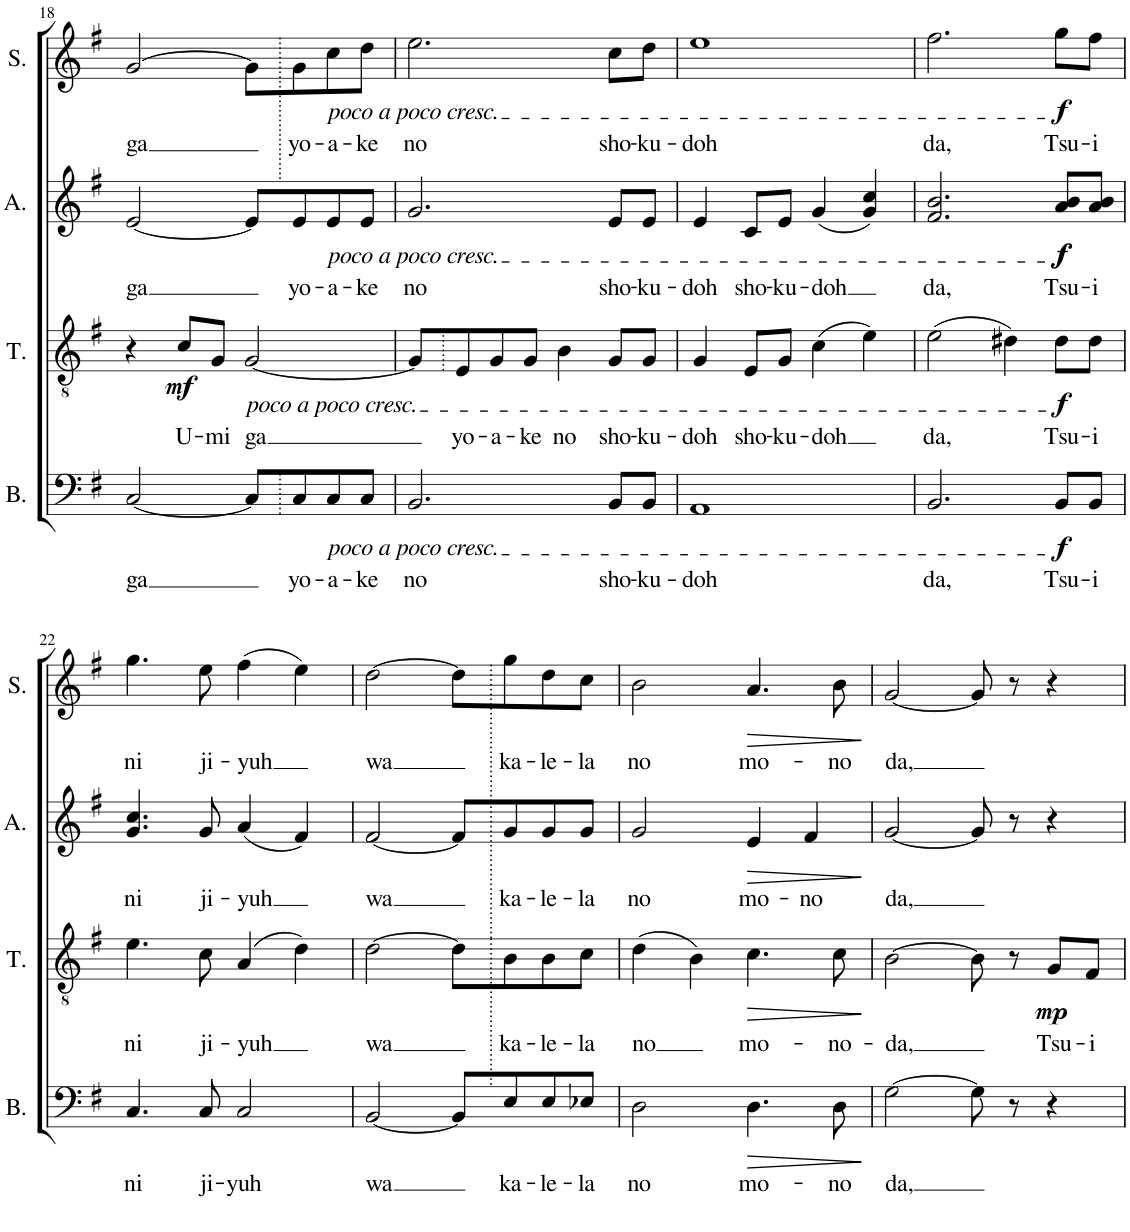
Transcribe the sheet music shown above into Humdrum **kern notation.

**kern	**text	**dynam	**kern	**text	**dynam	**kern	**text	**dynam	**kern	**text	**dynam
*part4	*part4	*part4	*part3	*part3	*part3	*part2	*part2	*part2	*part1	*part1	*part1
*staff4	*staff4	*staff4	*staff3	*staff3	*staff3	*staff2	*staff2	*staff2	*staff1	*staff1	*staff1
*I"Bass	*	*	*I"Tenor	*	*	*I"Alto	*	*	*I"Soprano	*	*
*I'B.	*	*	*I'T.	*	*	*I'A.	*	*	*I'S.	*	*
!!LO:PB:g=z
*clefF4	*	*	*clefGv2	*	*	*clefG2	*	*	*clefG2	*	*
*k[f#]	*	*	*k[f#]	*	*	*k[f#]	*	*	*k[f#]	*	*
*M4/4	*	*	*M4/4	*	*	*M4/4	*	*	*M4/4	*	*
*met(c)	*	*	*met(c)	*	*	*met(c)	*	*	*met(c)	*	*
=18	=18	=18	=18	=18	=18	=18	=18	=18	=18	=18	=18
!	!LO:LY:b	!	!	!	!	!	!LO:LY:b	!	!	!LO:LY:b	!
[2C/	ga	.	4r	.	.	[2e/	ga	.	[2g/	ga	.
!	!	!	!	!LO:LY:b	!LO:DY:b	!	!	!	!	!	!
.	.	.	8c/L	U-	mf	.	.	.	.	.	.
!	!	!	!	!LO:LY:b	!	!	!	!	!	!	!
.	.	.	8G/J	-mi	.	.	.	.	.	.	.
!	!	!	!LO:TX:b:i:t=poco a poco cresc.	!	!	!	!	!	!	!	!
!	!	!	!	!LO:LY:b	!	!	!	!	!	!	!
8C/L]	.	.	[2G/	ga	.	8e/L]	.	.	8g\L]	.	.
!	!LO:LY:b	!	!	!	!	!	!LO:LY:b	!	!	!LO:LY:b	!
8C/	yo-	.	.	.	.	8e/	yo-	.	8g\	yo-	.
!	!	!	!	!	!	!	!	!	!LO:TX:b:i:t=poco a poco cresc.	!	!
!	!	!	!	!	!	!LO:TX:b:i:t=poco a poco cresc.	!	!	!	!	!
!LO:TX:b:i:t=poco a poco cresc.	!	!	!	!	!	!	!	!	!	!	!
!	!LO:LY:b	!	!	!	!	!	!LO:LY:b	!	!	!LO:LY:b	!
8C/	-a-	.	.	.	.	8e/	-a-	.	8cc\	-a-	.
!	!LO:LY:b	!	!	!	!	!	!LO:LY:b	!	!	!LO:LY:b	!
8C/J	-ke	.	.	.	.	8e/J	-ke	.	8dd\J	-ke	.
=19	=19	=19	=19	=19	=19	=19	=19	=19	=19	=19	=19
!	!LO:LY:b	!	!	!	!	!	!LO:LY:b	!	!	!LO:LY:b	!
2.BB/	no	.	8G/L]	.	.	2.g/	no	.	2.ee\	no	.
!	!	!	!	!LO:LY:b	!	!	!	!	!	!	!
.	.	.	8E/	yo-	.	.	.	.	.	.	.
!	!	!	!	!LO:LY:b	!	!	!	!	!	!	!
.	.	.	8G/	-a-	.	.	.	.	.	.	.
!	!	!	!	!LO:LY:b	!	!	!	!	!	!	!
.	.	.	8G/J	-ke	.	.	.	.	.	.	.
!	!	!	!	!LO:LY:b	!	!	!	!	!	!	!
.	.	.	4B\	no	.	.	.	.	.	.	.
!	!LO:LY:b	!	!	!LO:LY:b	!	!	!LO:LY:b	!	!	!LO:LY:b	!
8BB/L	sho-	.	8G/L	sho-	.	8e/L	sho-	.	8cc\L	sho-	.
!	!LO:LY:b	!	!	!LO:LY:b	!	!	!LO:LY:b	!	!	!LO:LY:b	!
8BB/J	-ku-	.	8G/J	-ku-	.	8e/J	-ku-	.	8dd\J	-ku-	.
=20	=20	=20	=20	=20	=20	=20	=20	=20	=20	=20	=20
!	!LO:LY:b	!	!	!LO:LY:b	!	!	!LO:LY:b	!	!	!LO:LY:b	!
1AA	-doh	.	4G/	-doh	.	4e/	-doh	.	1ee	-doh	.
!	!	!	!	!LO:LY:b	!	!	!LO:LY:b	!	!	!	!
.	.	.	8E/L	sho-	.	8c/L	sho-	.	.	.	.
!	!	!	!	!LO:LY:b	!	!	!LO:LY:b	!	!	!	!
.	.	.	8G/J	-ku-	.	8e/J	-ku-	.	.	.	.
!	!	!	!	!LO:LY:b	!	!	!LO:LY:b	!	!	!	!
.	.	.	(4c\	-doh	.	(4g/	-doh	.	.	.	.
.	.	.	4e\)	.	.	4g/ 4cc/)	.	.	.	.	.
=21	=21	=21	=21	=21	=21	=21	=21	=21	=21	=21	=21
!	!LO:LY:b	!	!	!LO:LY:b	!	!	!LO:LY:b	!	!	!LO:LY:b	!
2.BB/	da,	.	(2e\	da,	.	2.f#/ 2.b/	da,	.	2.ff#\	da,	.
.	.	.	4d#X\)	.	.	.	.	.	.	.	.
!	!LO:LY:b	!LO:DY:b	!	!LO:LY:b	!LO:DY:b	!	!LO:LY:b	!LO:DY:b	!	!LO:LY:b	!
!	!	!	!	!	!	!	!	!LO:DY:n=1:b	!	!	!LO:DY:b
8BB/L	Tsu-	f	8d#\L	Tsu-	f	8a/ 8b/L	Tsu-	f f	8gg\L	Tsu-	f
!	!LO:LY:b	!	!	!LO:LY:b	!	!	!LO:LY:b	!	!	!LO:LY:b	!
8BB/J	-i	.	8d#\J	-i	.	8a/ 8b/J	-i	.	8ff#\J	-i	.
!!LO:LB:g=z
=22	=22	=22	=22	=22	=22	=22	=22	=22	=22	=22	=22
!	!LO:LY:b	!	!	!LO:LY:b	!	!	!LO:LY:b	!	!	!LO:LY:b	!
4.C/	ni	.	4.e\	ni	.	4.g/ 4.cc/	ni	.	4.gg\	ni	.
!	!LO:LY:b	!	!	!LO:LY:b	!	!	!LO:LY:b	!	!	!LO:LY:b	!
8C/	ji-	.	8c\	ji-	.	8g/	ji-	.	8ee\	ji-	.
!	!LO:LY:b	!	!	!LO:LY:b	!	!	!LO:LY:b	!	!	!LO:LY:b	!
2C/	-yuh	.	(4A/	-yuh	.	(4a/	-yuh	.	(4ff#\	-yuh	.
.	.	.	4d\)	.	.	4f#/)	.	.	4ee\)	.	.
=23	=23	=23	=23	=23	=23	=23	=23	=23	=23	=23	=23
!	!LO:LY:b	!	!	!LO:LY:b	!	!	!LO:LY:b	!	!	!LO:LY:b	!
[2BB/	wa	.	[2d\	wa	.	[2f#/	wa	.	[2dd\	wa	.
8BB/L]	.	.	8d\L]	.	.	8f#/L]	.	.	8dd\L]	.	.
!	!LO:LY:b	!	!	!LO:LY:b	!	!	!LO:LY:b	!	!	!LO:LY:b	!
8E/	ka-	.	8B\	ka-	.	8g/	ka-	.	8gg\	ka-	.
!	!LO:LY:b	!	!	!LO:LY:b	!	!	!LO:LY:b	!	!	!LO:LY:b	!
8E/	-le-	.	8B\	-le-	.	8g/	-le-	.	8dd\	-le-	.
!	!LO:LY:b	!	!	!LO:LY:b	!	!	!LO:LY:b	!	!	!LO:LY:b	!
8E-X/J	-la	.	8c\J	-la	.	8g/J	-la	.	8cc\J	-la	.
=24	=24	=24	=24	=24	=24	=24	=24	=24	=24	=24	=24
!	!LO:LY:b	!	!	!LO:LY:b	!	!	!LO:LY:b	!	!	!LO:LY:b	!
2D\	no	.	(4d\	no	.	2g/	no	.	2b\	no	.
.	.	.	4B\)	.	.	.	.	.	.	.	.
!	!LO:LY:b	!LO:HP:b	!	!LO:LY:b	!LO:HP:b	!	!LO:LY:b	!LO:HP:b	!	!LO:LY:b	!LO:HP:b
4.D\	mo-	>	4.c\	mo-	>	4e/	mo-	>	4.a/	mo-	>
!	!	!	!	!	!	!	!LO:LY:b	!	!	!	!
.	.	.	.	.	.	4f#/	-no	.	.	.	.
!	!LO:LY:b	!	!	!LO:LY:b	!	!	!	!	!	!LO:LY:b	!
8D\	-no	.	8c\	-no-	.	.	.	.	8b\	-no	.
.	.	]	.	.	]	.	.	]	.	.	]
=25	=25	=25	=25	=25	=25	=25	=25	=25	=25	=25	=25
!	!LO:LY:b	!	!	!LO:LY:b	!	!	!LO:LY:b	!	!	!LO:LY:b	!
[2G\	da,	.	[2B\	-da,	.	[2g/	da,	.	[2g/	da,	.
8G\]	.	.	8B\]	.	.	8g/]	.	.	8g/]	.	.
8r	.	.	8r	.	.	8r	.	.	8r	.	.
!	!	!	!	!LO:LY:b	!LO:DY:b	!	!	!	!	!	!
4r	.	.	8G/L	Tsu-	mp	4r	.	.	4r	.	.
!	!	!	!	!LO:LY:b	!	!	!	!	!	!	!
.	.	.	8F#/J	-i	.	.	.	.	.	.	.
=	=	=	=	=	=	=	=	=	=	=	=
*-	*-	*-	*-	*-	*-	*-	*-	*-	*-	*-	*-
